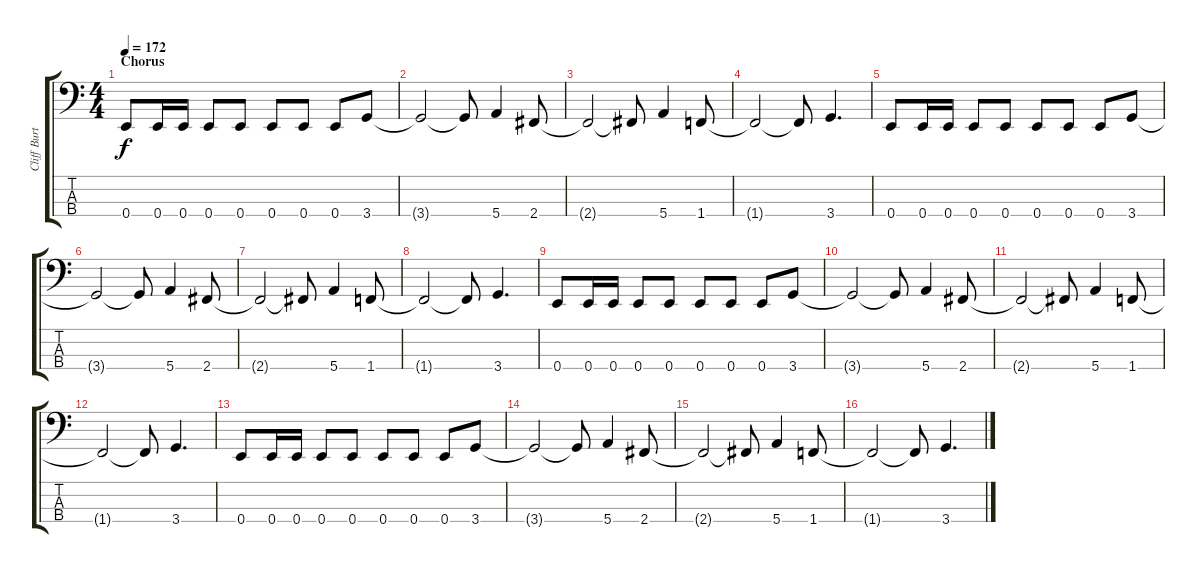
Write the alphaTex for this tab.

\track ("Cliff Burton" "Cliff Burt") {instrument electricbassfinger}
\staff {score tabs}
\tuning (G2 D2 A1 E1) {hide}
\ts (4 4)
\section ("" "Chorus")
\tempo 172
\clef f4
\ks c
0.4.8{dy f} 0.4.16 0.4.16 0.4.8 0.4.8 0.4.8 0.4.8 0.4.8 3.4.8 |
3.4{t}.2 3.4{t}.8 5.4.4 2.4.8 |
2.4{t}.2 2.4{t}.8 5.4.4 1.4.8 |
1.4{t}.2 1.4{t}.8 3.4.4{d} |
0.4.8 0.4.16 0.4.16 0.4.8 0.4.8 0.4.8 0.4.8 0.4.8 3.4.8 |
3.4{t}.2 3.4{t}.8 5.4.4 2.4.8 |
2.4{t}.2 2.4{t}.8 5.4.4 1.4.8 |
1.4{t}.2 1.4{t}.8 3.4.4{d} |
0.4.8 0.4.16 0.4.16 0.4.8 0.4.8 0.4.8 0.4.8 0.4.8 3.4.8 |
3.4{t}.2 3.4{t}.8 5.4.4 2.4.8 |
2.4{t}.2 2.4{t}.8 5.4.4 1.4.8 |
1.4{t}.2 1.4{t}.8 3.4.4{d} |
0.4.8 0.4.16 0.4.16 0.4.8 0.4.8 0.4.8 0.4.8 0.4.8 3.4.8 |
3.4{t}.2 3.4{t}.8 5.4.4 2.4.8 |
2.4{t}.2 2.4{t}.8 5.4.4 1.4.8 |
1.4{t}.2 1.4{t}.8 3.4.4{d}
